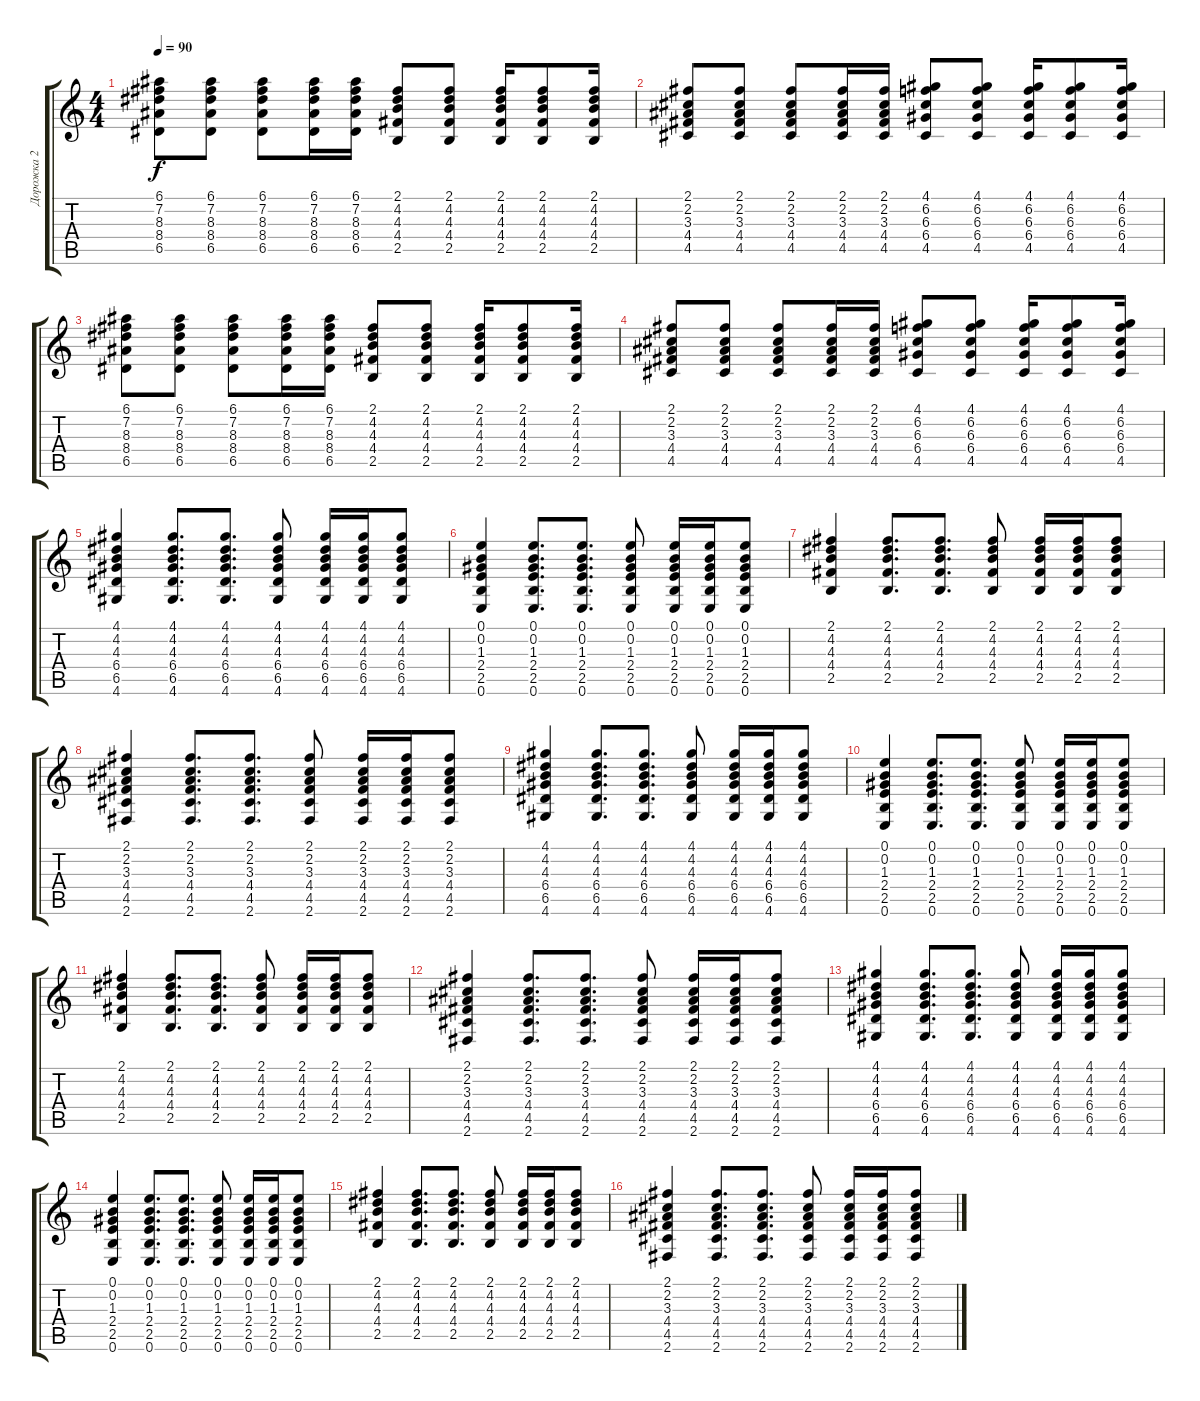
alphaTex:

\track ("Дорожка 2" "Дорожка 2") {instrument acousticguitarsteel}
\staff {score tabs}
\tuning (E4 B3 G3 D3 A2 E2) {hide}
\ts (4 4)
\tempo 90
\clef g2
\ks c
(6.1 7.2 8.3 8.4 6.5).8{dy f instrument acousticguitarnylon} (6.1 7.2 8.3 8.4 6.5).8 (6.1 7.2 8.3 8.4 6.5).8 (6.1 7.2 8.3 8.4 6.5).16 (6.1 7.2 8.3 8.4 6.5).16 (2.1 4.2 4.3 4.4 2.5).8 (2.1 4.2 4.3 4.4 2.5).8 (2.1 4.2 4.3 4.4 2.5).16 (2.1 4.2 4.3 4.4 2.5).8 (2.1 4.2 4.3 4.4 2.5).16 |
(2.1 2.2 3.3 4.4 4.5).8 (2.1 2.2 3.3 4.4 4.5).8 (2.1 2.2 3.3 4.4 4.5).8 (2.1 2.2 3.3 4.4 4.5).16 (2.1 2.2 3.3 4.4 4.5).16 (4.1 6.2 6.3 6.4 4.5).8 (4.1 6.2 6.3 6.4 4.5).8 (4.1 6.2 6.3 6.4 4.5).16 (4.1 6.2 6.3 6.4 4.5).8 (4.1 6.2 6.3 6.4 4.5).16 |
(6.1 7.2 8.3 8.4 6.5).8{instrument acousticguitarnylon} (6.1 7.2 8.3 8.4 6.5).8 (6.1 7.2 8.3 8.4 6.5).8 (6.1 7.2 8.3 8.4 6.5).16 (6.1 7.2 8.3 8.4 6.5).16 (2.1 4.2 4.3 4.4 2.5).8 (2.1 4.2 4.3 4.4 2.5).8 (2.1 4.2 4.3 4.4 2.5).16 (2.1 4.2 4.3 4.4 2.5).8 (2.1 4.2 4.3 4.4 2.5).16 |
(2.1 2.2 3.3 4.4 4.5).8 (2.1 2.2 3.3 4.4 4.5).8 (2.1 2.2 3.3 4.4 4.5).8 (2.1 2.2 3.3 4.4 4.5).16 (2.1 2.2 3.3 4.4 4.5).16 (4.1 6.2 6.3 6.4 4.5).8 (4.1 6.2 6.3 6.4 4.5).8 (4.1 6.2 6.3 6.4 4.5).16 (4.1 6.2 6.3 6.4 4.5).8 (4.1 6.2 6.3 6.4 4.5).16 |
(4.1 4.2 4.3 6.4 6.5 4.6).4 (4.1 4.2 4.3 6.4 6.5 4.6).8{d} (4.1 4.2 4.3 6.4 6.5 4.6).8{d} (4.1 4.2 4.3 6.4 6.5 4.6).8 (4.1 4.2 4.3 6.4 6.5 4.6).16 (4.1 4.2 4.3 6.4 6.5 4.6).16 (4.1 4.2 4.3 6.4 6.5 4.6).8 |
(0.1 0.2 1.3 2.4 2.5 0.6).4 (0.1 0.2 1.3 2.4 2.5 0.6).8{d} (0.1 0.2 1.3 2.4 2.5 0.6).8{d} (0.1 0.2 1.3 2.4 2.5 0.6).8 (0.1 0.2 1.3 2.4 2.5 0.6).16 (0.1 0.2 1.3 2.4 2.5 0.6).16 (0.1 0.2 1.3 2.4 2.5 0.6).8 |
(2.1 4.2 4.3 4.4 2.5).4 (2.1 4.2 4.3 4.4 2.5).8{d} (2.1 4.2 4.3 4.4 2.5).8{d} (2.1 4.2 4.3 4.4 2.5).8 (2.1 4.2 4.3 4.4 2.5).16 (2.1 4.2 4.3 4.4 2.5).16 (2.1 4.2 4.3 4.4 2.5).8 |
(2.1 2.2 3.3 4.4 4.5 2.6).4 (2.1 2.2 3.3 4.4 4.5 2.6).8{d} (2.1 2.2 3.3 4.4 4.5 2.6).8{d} (2.1 2.2 3.3 4.4 4.5 2.6).8 (2.1 2.2 3.3 4.4 4.5 2.6).16 (2.1 2.2 3.3 4.4 4.5 2.6).16 (2.1 2.2 3.3 4.4 4.5 2.6).8 |
(4.1 4.2 4.3 6.4 6.5 4.6).4 (4.1 4.2 4.3 6.4 6.5 4.6).8{d} (4.1 4.2 4.3 6.4 6.5 4.6).8{d} (4.1 4.2 4.3 6.4 6.5 4.6).8 (4.1 4.2 4.3 6.4 6.5 4.6).16 (4.1 4.2 4.3 6.4 6.5 4.6).16 (4.1 4.2 4.3 6.4 6.5 4.6).8 |
(0.1 0.2 1.3 2.4 2.5 0.6).4 (0.1 0.2 1.3 2.4 2.5 0.6).8{d} (0.1 0.2 1.3 2.4 2.5 0.6).8{d} (0.1 0.2 1.3 2.4 2.5 0.6).8 (0.1 0.2 1.3 2.4 2.5 0.6).16 (0.1 0.2 1.3 2.4 2.5 0.6).16 (0.1 0.2 1.3 2.4 2.5 0.6).8 |
(2.1 4.2 4.3 4.4 2.5).4 (2.1 4.2 4.3 4.4 2.5).8{d} (2.1 4.2 4.3 4.4 2.5).8{d} (2.1 4.2 4.3 4.4 2.5).8 (2.1 4.2 4.3 4.4 2.5).16 (2.1 4.2 4.3 4.4 2.5).16 (2.1 4.2 4.3 4.4 2.5).8 |
(2.1 2.2 3.3 4.4 4.5 2.6).4 (2.1 2.2 3.3 4.4 4.5 2.6).8{d} (2.1 2.2 3.3 4.4 4.5 2.6).8{d} (2.1 2.2 3.3 4.4 4.5 2.6).8 (2.1 2.2 3.3 4.4 4.5 2.6).16 (2.1 2.2 3.3 4.4 4.5 2.6).16 (2.1 2.2 3.3 4.4 4.5 2.6).8 |
(4.1 4.2 4.3 6.4 6.5 4.6).4 (4.1 4.2 4.3 6.4 6.5 4.6).8{d} (4.1 4.2 4.3 6.4 6.5 4.6).8{d} (4.1 4.2 4.3 6.4 6.5 4.6).8 (4.1 4.2 4.3 6.4 6.5 4.6).16 (4.1 4.2 4.3 6.4 6.5 4.6).16 (4.1 4.2 4.3 6.4 6.5 4.6).8 |
(0.1 0.2 1.3 2.4 2.5 0.6).4 (0.1 0.2 1.3 2.4 2.5 0.6).8{d} (0.1 0.2 1.3 2.4 2.5 0.6).8{d} (0.1 0.2 1.3 2.4 2.5 0.6).8 (0.1 0.2 1.3 2.4 2.5 0.6).16 (0.1 0.2 1.3 2.4 2.5 0.6).16 (0.1 0.2 1.3 2.4 2.5 0.6).8 |
(2.1 4.2 4.3 4.4 2.5).4 (2.1 4.2 4.3 4.4 2.5).8{d} (2.1 4.2 4.3 4.4 2.5).8{d} (2.1 4.2 4.3 4.4 2.5).8 (2.1 4.2 4.3 4.4 2.5).16 (2.1 4.2 4.3 4.4 2.5).16 (2.1 4.2 4.3 4.4 2.5).8 |
(2.1 2.2 3.3 4.4 4.5 2.6).4 (2.1 2.2 3.3 4.4 4.5 2.6).8{d} (2.1 2.2 3.3 4.4 4.5 2.6).8{d} (2.1 2.2 3.3 4.4 4.5 2.6).8 (2.1 2.2 3.3 4.4 4.5 2.6).16 (2.1 2.2 3.3 4.4 4.5 2.6).16 (2.1 2.2 3.3 4.4 4.5 2.6).8
